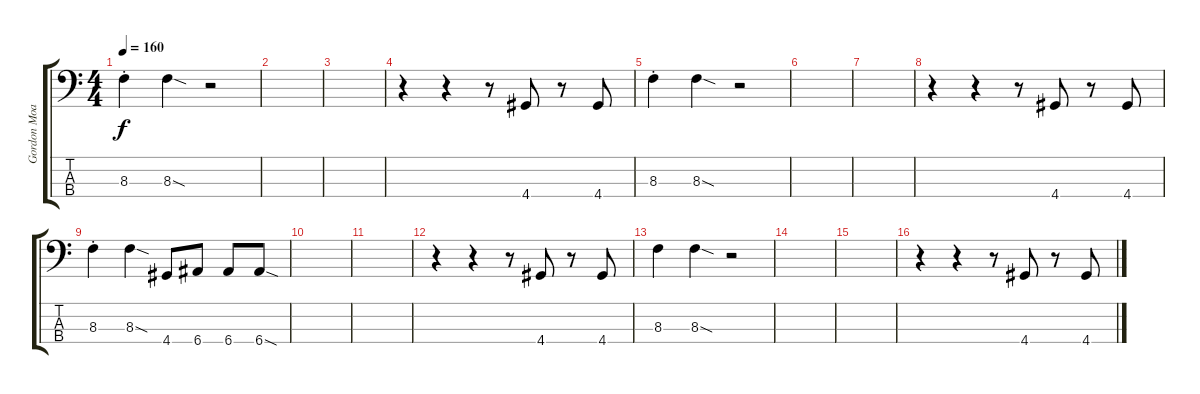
\track ("Gordon Moakes" "Gordon Moa") {instrument electricbassfinger}
\staff {score tabs}
\tuning (G2 D2 A1 E1) {hide}
\ts (4 4)
\tempo 160
\clef f4
\ks c
8.3{st}.4{dy f} 8.3{sod}.4 r.2 |
|
|
r.4 r.4 r.8 4.4.8 r.8 4.4.8 |
8.3{st}.4 8.3{sod}.4 r.2 |
|
|
r.4 r.4 r.8 4.4.8 r.8 4.4.8 |
8.3{st}.4 8.3{sod}.4 4.4.8 6.4.8 6.4.8 6.4{sod}.8 |
|
|
r.4 r.4 r.8 4.4.8 r.8 4.4.8 |
8.3.4 8.3{sod}.4 r.2 |
|
|
r.4 r.4 r.8 4.4.8 r.8 4.4.8
